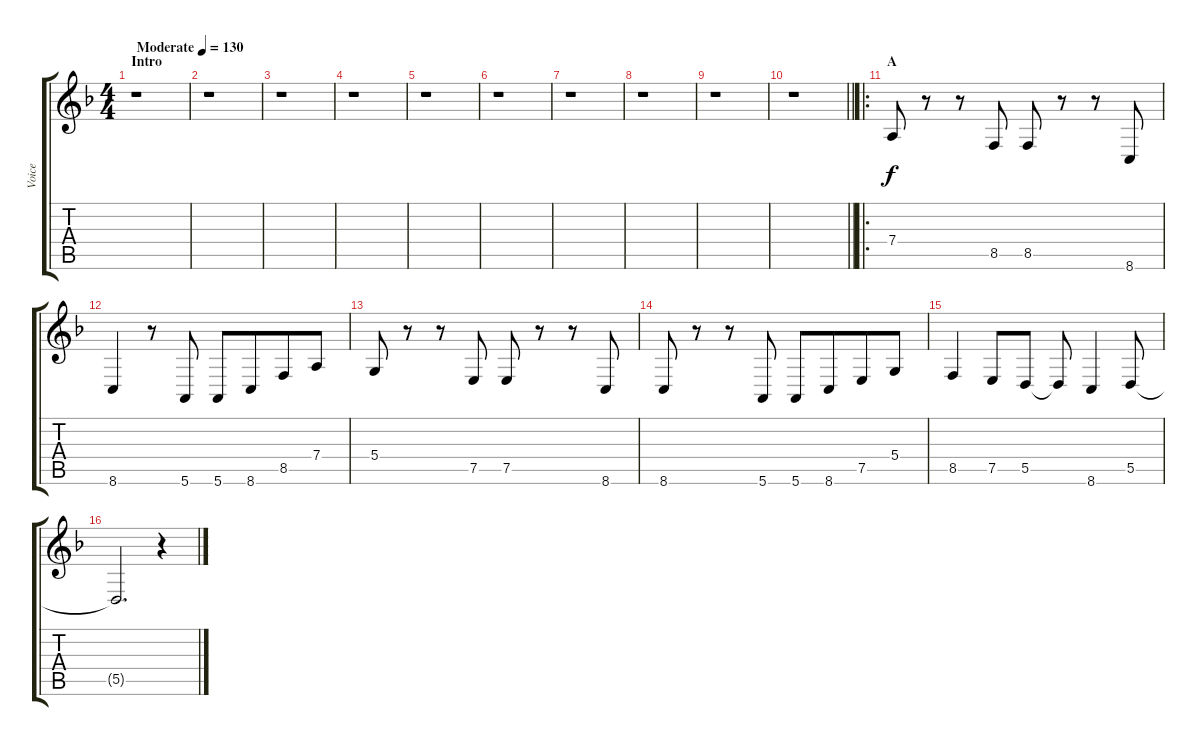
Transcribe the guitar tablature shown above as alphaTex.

\track ("Voice" "Voice") {instrument lead2sawtooth}
\staff {score tabs}
\tuning (E4 B3 G3 D3 A2 E2) {hide}
\ts (4 4)
\section ("" "Intro")
\tempo (130 "Moderate")
\clef g2
\ks dminor
r.1{dy f instrument lead2sawtooth} |
r.1 |
r.1 |
r.1 |
r.1 |
r.1 |
r.1 |
r.1 |
r.1 |
\barLineRight lightlight
r.1 |
\ro
\section ("" "A")
7.4.8 r.8 r.8 8.5.8 8.5.8 r.8 r.8 8.6.8 |
8.6.4 r.8 5.6.8 5.6.8 8.6.8{beam merge} 8.5.8 7.4.8 |
5.4.8 r.8 r.8 7.5.8 7.5.8 r.8 r.8 8.6.8 |
8.6.8 r.8 r.8 5.6.8{beam split} 5.6.8{beam merge} 8.6.8{beam merge} 7.5.8{beam merge} 5.4.8 |
8.5.4 7.5.8 5.5.8 5.5{t}.8 8.6.4 5.5.8 |
5.5{t}.2{d} r.4
